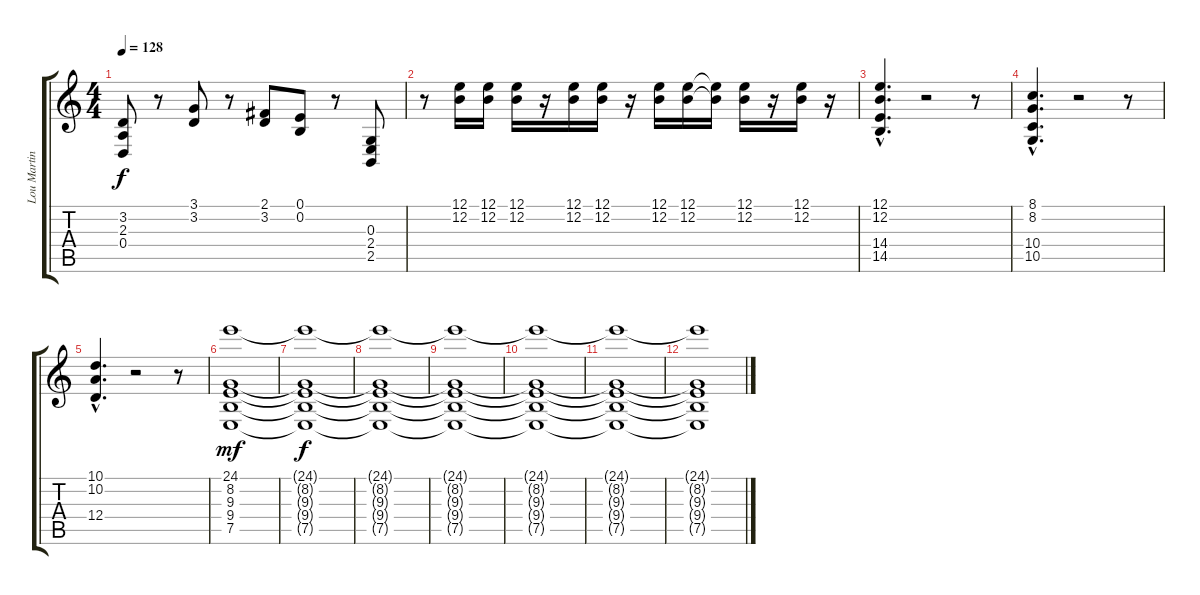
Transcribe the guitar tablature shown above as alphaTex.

\track ("Lou Martin" "Lou Martin") {instrument drawbarorgan}
\staff {score tabs}
\tuning (E4 B3 G3 D3 A2 E2) {hide}
\ts (4 4)
\tempo 128
\clef g2
\ks c
(3.2{t} 2.3{t} 0.4{t}).8{dy f} r.8 (3.1 3.2).8 r.8 (2.1 3.2).8 (0.1 0.2).8 r.8 (0.3 2.4 2.5).8 |
r.8 (12.1 12.2).16{volume 12} (12.1 12.2).16 (12.1 12.2).16 r.16 (12.1 12.2).16 (12.1 12.2).16 r.16 (12.1 12.2).16 (12.1 12.2).16 (12.1{t} 12.2{t}).16 (12.1 12.2).16 r.16 (12.1 12.2).16 r.16 |
(12.1{hac} 12.2{hac} 14.4{hac} 14.5{hac}).4{d} r.2 r.8 |
(8.1{hac} 8.2{hac} 10.4{hac} 10.5{hac}).4{d} r.2 r.8 |
(10.1{hac} 10.2{hac} 12.4{hac}).4{d} r.2 r.8 |
(24.1 8.2 9.3 9.4 7.5).1{dy mf} |
(24.1{t} 8.2{t} 9.3{t} 9.4{t} 7.5{t}).1{dy f} |
(24.1{t} 8.2{t} 9.3{t} 9.4{t} 7.5{t}).1 |
(24.1{t} 8.2{t} 9.3{t} 9.4{t} 7.5{t}).1 |
(24.1{t} 8.2{t} 9.3{t} 9.4{t} 7.5{t}).1 |
(24.1{t} 8.2{t} 9.3{t} 9.4{t} 7.5{t}).1 |
(24.1{t} 8.2{t} 9.3{t} 9.4{t} 7.5{t}).1
